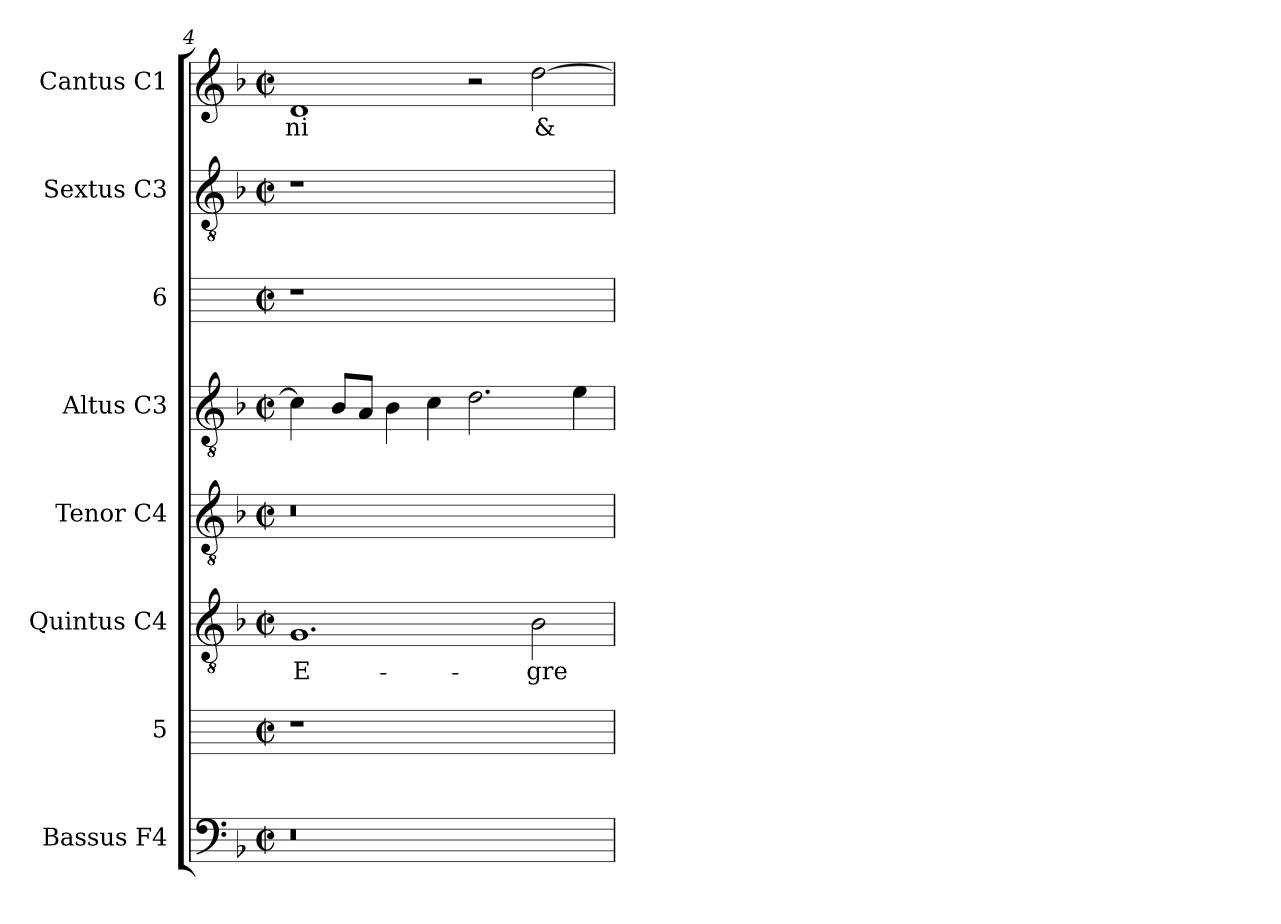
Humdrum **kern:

**kern	**kern	**kern	**text	**kern	**kern	**text	**kern	**kern	**kern	**text
*part8	*part7	*part6	*part6	*part5	*part4	*part4	*part3	*part2	*part1	*part1
*staff8	*staff7	*staff6	*staff6	*staff5	*staff4	*staff4	*staff3	*staff2	*staff1	*staff1
*I"Bassus  F4	*I"5	*I"Quintus  C4	*	*I"Tenor  C4	*I"Altus  C3	*	*I"6	*I"Sextus  C3	*I"Cantus  C1	*
*I'B	*	*	*	*I'T	*I'A	*	*	*	*I'C	*
*clefF4	*	*clefGv2	*	*clefGv2	*clefGv2	*	*	*clefGv2	*clefG2	*
*k[b-]	*k[]	*k[b-]	*	*k[b-]	*k[b-]	*	*k[]	*k[b-]	*k[b-]	*
*F:	*C:	*F:	*	*F:	*F:	*	*C:	*F:	*F:	*
*M2/2	*M2/2	*M2/2	*	*M2/2	*M2/2	*	*M2/2	*M2/2	*M2/2	*
*met(c|)	*met(c|)	*met(c|)	*	*met(c|)	*met(c|)	*	*met(c|)	*met(c|)	*met(c|)	*
=4	=4	=4	=4	=4	=4	=4	=4	=4	=4	=4
!	!	!	!LO:LY:b:cj	!	!	!LO:LY:b:cj	!	!	!	!LO:LY:b:cj
0r	1r	1.G	E-	0r	4c\]	--	1r	1r	1d	-ni
!	!	!	!	!	!	!LO:LY:b:cj	!	!	!	!
.	.	.	.	.	8B-/L	--	.	.	.	.
!	!	!	!	!	!	!LO:LY:b:cj	!	!	!	!
.	.	.	.	.	8A/J	--	.	.	.	.
!	!	!	!	!	!	!LO:LY:b:cj	!	!	!	!
.	.	.	.	.	4B-\	--	.	.	.	.
!	!	!	!	!	!	!LO:LY:b:cj	!	!	!	!
.	.	.	.	.	4c\	--	.	.	.	.
!	!	!	!	!	!	!LO:LY:b:cj	!	!	!	!
.	1ryy	.	.	.	2.d\	--	1ryy	1ryy	2r	.
!	!	!	!LO:LY:b:cj	!	!	!	!	!	!	!LO:LY:b:cj
.	.	2B-\	-gre-	.	.	.	.	.	[>2dd\	&
!	!	!	!	!	!	!LO:LY:b:cj	!	!	!	!
.	.	.	.	.	4e\	--	.	.	.	.
=	=	=	=	=	=	=	=	=	=	=
*-	*-	*-	*-	*-	*-	*-	*-	*-	*-	*-
